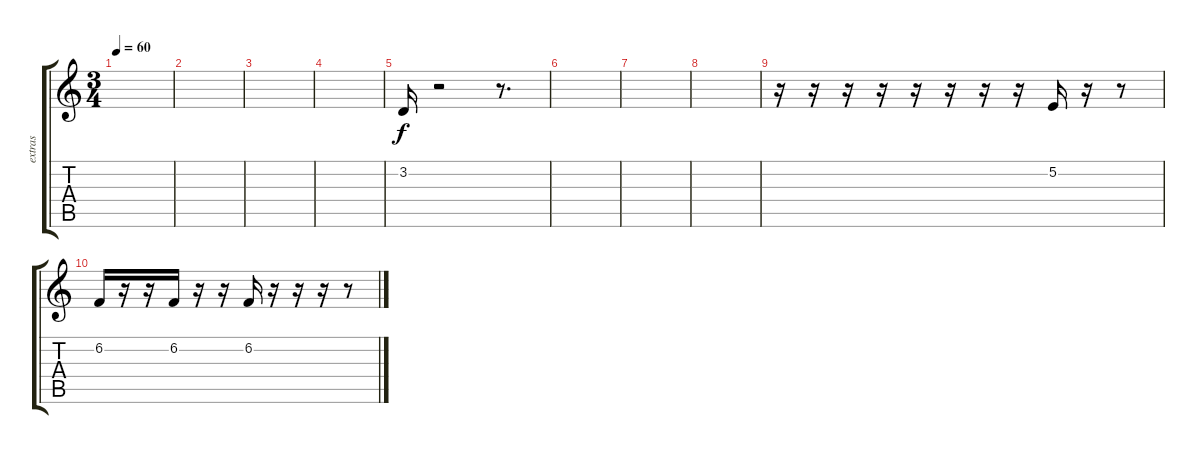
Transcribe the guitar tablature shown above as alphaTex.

\track ("extras" "extras") {instrument acousticgrandpiano}
\staff {score tabs}
\tuning (E4 B3 G3 D3 A2 E2) {hide}
\ts (3 4)
\tempo 60
\clef g2
\ks c
|
|
|
|
3.2.16 r.2 r.8{d} |
|
|
|
r.16 r.16 r.16 r.16 r.16 r.16 r.16 r.16 5.2.16 r.16 r.8 |
6.2.16 r.16 r.16 6.2.16 r.16 r.16 6.2.16 r.16 r.16 r.16 r.8
